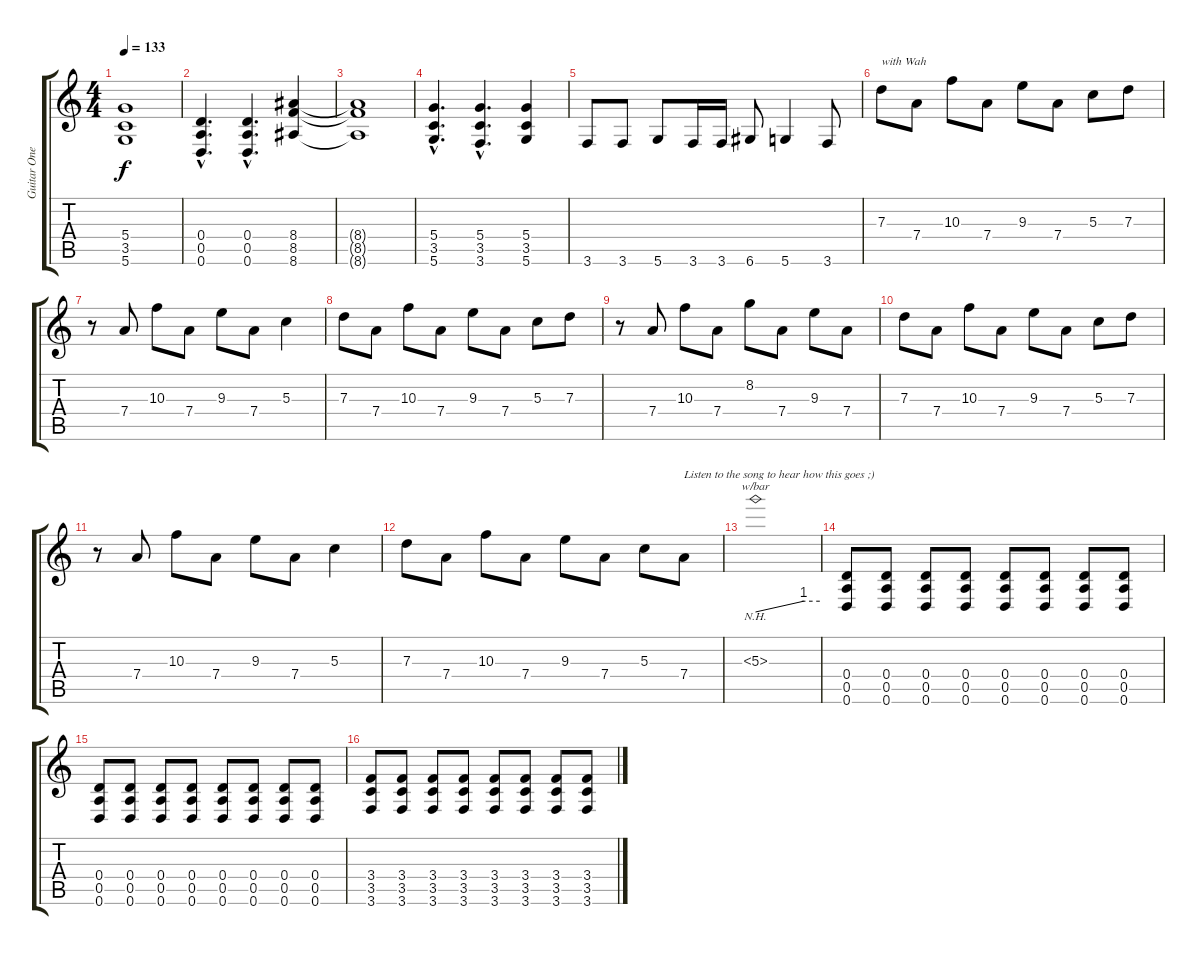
\track ("Guitar One" "Guitar One") {instrument electricguitarclean}
\staff {score tabs}
\tuning (E4 B3 G3 D3 A2 D2) {hide}
\ts (4 4)
\tempo 133
\clef g2
\ks c
(5.4{t} 3.5{t} 5.6{t}).1{dy f} |
(0.4{hac} 0.5{hac} 0.6{hac}).4{d} (0.4{hac} 0.5{hac} 0.6{hac}).4{d} (8.4 8.5 8.6).4 |
(8.4{t} 8.5{t} 8.6{t}).1 |
(5.4{hac} 3.5{hac} 5.6{hac}).4{d} (5.4{hac} 3.5{hac} 3.6{hac}).4{d} (5.4 3.5 5.6).4 |
3.6.8{instrument electricguitarclean} 3.6.8 5.6.8 3.6.16 3.6.16 6.6.8 5.6.4 3.6.8 |
7.3.8{txt "with Wah" instrument overdrivenguitar} 7.4.8 10.3.8 7.4.8 9.3.8 7.4.8 5.3.8 7.3.8 |
r.8 7.4.8 10.3.8 7.4.8 9.3.8 7.4.8 5.3.4 |
7.3.8 7.4.8 10.3.8 7.4.8 9.3.8 7.4.8 5.3.8 7.3.8 |
r.8 7.4.8 10.3.8 7.4.8 8.2.8 7.4.8 9.3.8 7.4.8 |
7.3.8 7.4.8 10.3.8 7.4.8 9.3.8 7.4.8 5.3.8 7.3.8 |
r.8 7.4.8 10.3.8 7.4.8 9.3.8 7.4.8 5.3.4 |
7.3.8 7.4.8 10.3.8 7.4.8 9.3.8 7.4.8 5.3.8 7.4.8{txt "Listen to the song to hear how this goes ;)"} |
5.3{nh}.1{tbe (custom default 0 0 45 4 60 4)} |
(0.4 0.5 0.6).8 (0.4 0.5 0.6).8 (0.4 0.5 0.6).8 (0.4 0.5 0.6).8 (0.4 0.5 0.6).8 (0.4 0.5 0.6).8 (0.4 0.5 0.6).8 (0.4 0.5 0.6).8 |
(0.4 0.5 0.6).8 (0.4 0.5 0.6).8 (0.4 0.5 0.6).8 (0.4 0.5 0.6).8 (0.4 0.5 0.6).8 (0.4 0.5 0.6).8 (0.4 0.5 0.6).8 (0.4 0.5 0.6).8 |
(3.4 3.5 3.6).8 (3.4 3.5 3.6).8 (3.4 3.5 3.6).8 (3.4 3.5 3.6).8 (3.4 3.5 3.6).8 (3.4 3.5 3.6).8 (3.4 3.5 3.6).8 (3.4 3.5 3.6).8
